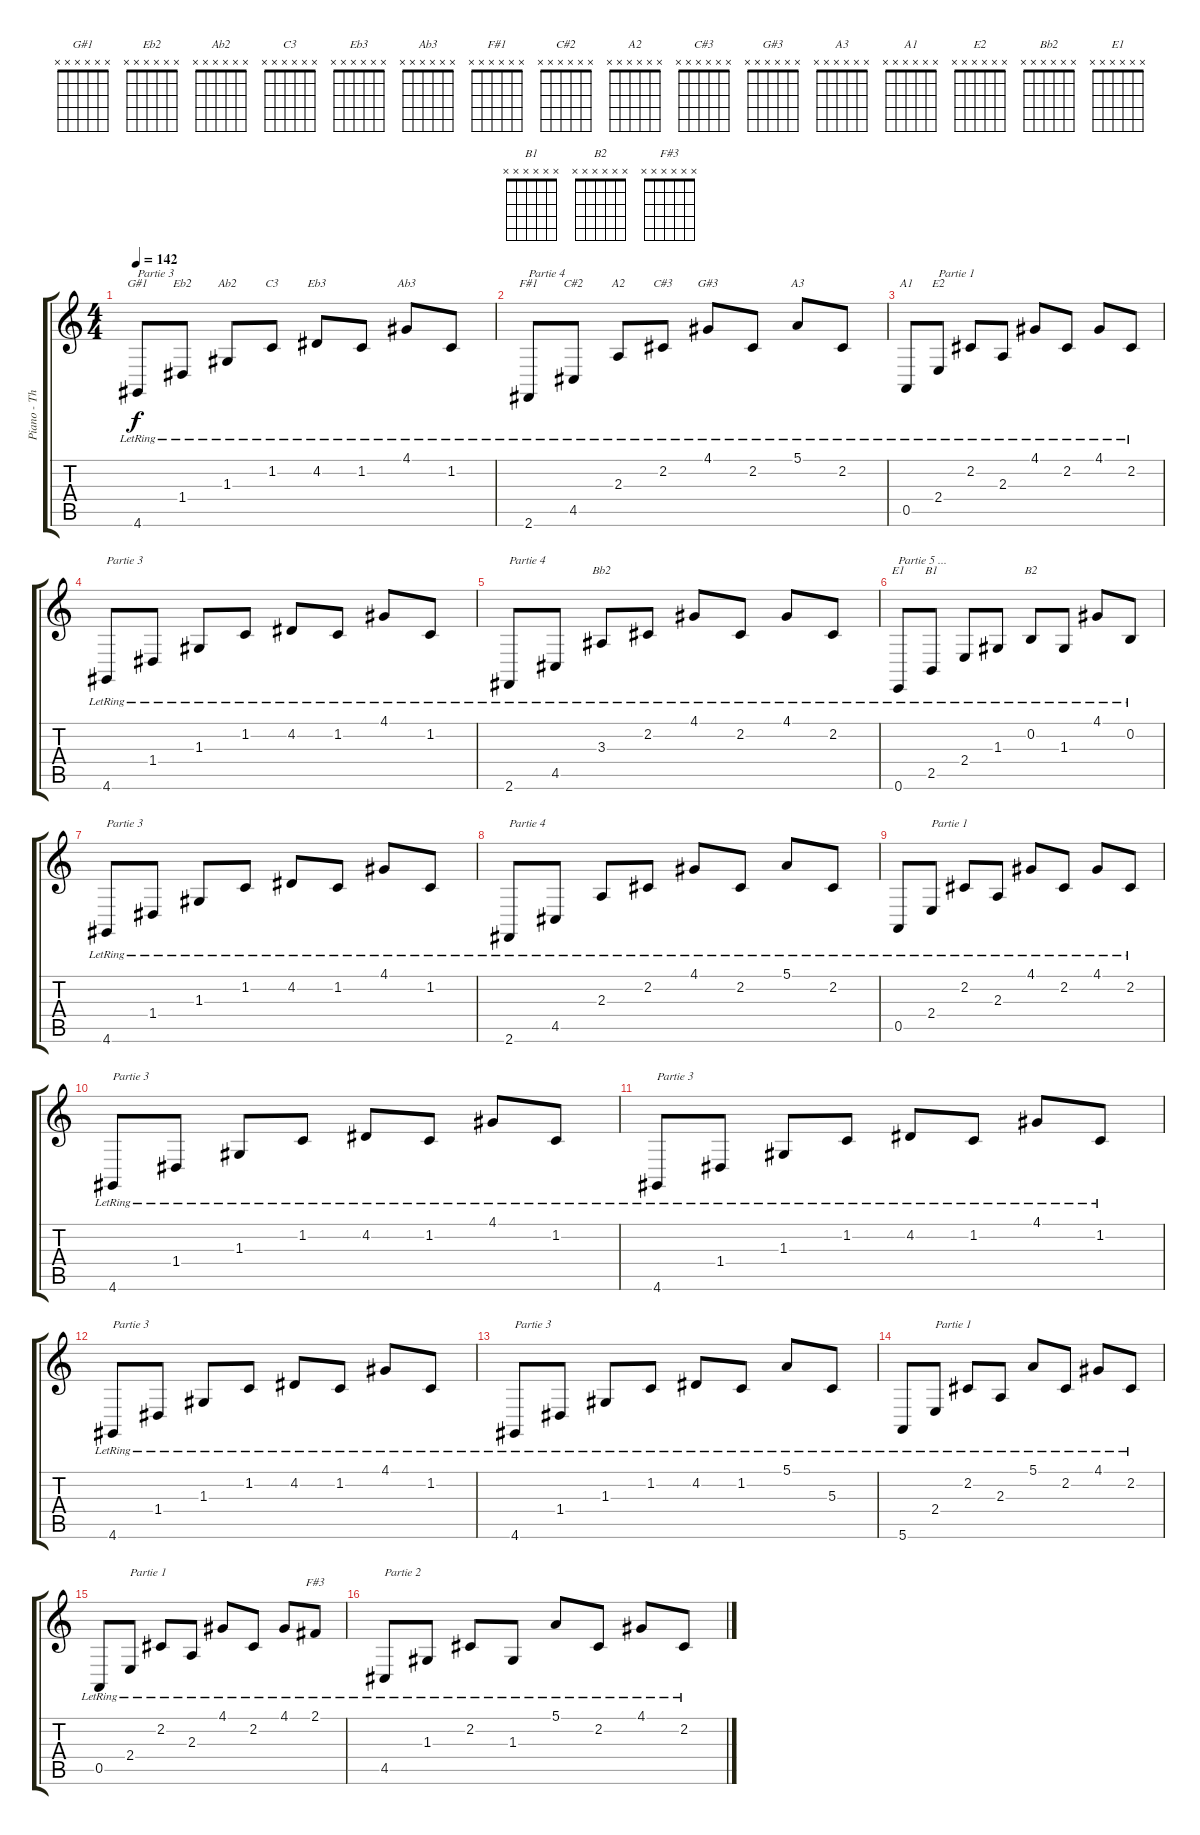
\track ("Piano - Thom Yorke" "Piano - Th") {instrument acousticgrandpiano}
\staff {score tabs}
\tuning (E4 B3 G3 D3 A2 E2) {hide}
\chord ("G#1" x x x x x x) {firstfret 0}
\chord ("Eb2" x x x x x x) {firstfret 0}
\chord ("Ab2" x x x x x x) {firstfret 0}
\chord ("C3" x x x x x x) {firstfret 0}
\chord ("Eb3" x x x x x x) {firstfret 0}
\chord ("Ab3" x x x x x x) {firstfret 0}
\chord ("F#1" x x x x x x) {firstfret 0}
\chord ("C#2" x x x x x x) {firstfret 0}
\chord ("A2" x x x x x x) {firstfret 0}
\chord ("C#3" x x x x x x) {firstfret 0}
\chord ("G#3" x x x x x x) {firstfret 0}
\chord ("A3" x x x x x x) {firstfret 0}
\chord ("A1" x x x x x x) {firstfret 0}
\chord ("E2" x x x x x x) {firstfret 0}
\chord ("Bb2" x x x x x x) {firstfret 0}
\chord ("E1" x x x x x x) {firstfret 0}
\chord ("B1" x x x x x x) {firstfret 0}
\chord ("B2" x x x x x x) {firstfret 0}
\chord ("F#3" x x x x x x) {firstfret 0}
\ts (4 4)
\tempo 142
\clef g2
\ks c
4.6{lr}.8{ch "G#1" txt "Partie 3" dy f} 1.4{lr}.8{ch "Eb2"} 1.3{lr}.8{ch "Ab2"} 1.2{lr}.8{ch "C3"} 4.2{lr}.8{ch "Eb3"} 1.2{lr}.8 4.1{lr}.8{ch "Ab3"} 1.2{lr}.8 |
2.6{lr}.8{ch "F#1" txt "Partie 4"} 4.5{lr}.8{ch "C#2"} 2.3{lr}.8{ch "A2"} 2.2{lr}.8{ch "C#3"} 4.1{lr}.8{ch "G#3"} 2.2{lr}.8 5.1{lr}.8{ch "A3"} 2.2{lr}.8 |
0.5{lr}.8{ch "A1"} 2.4{lr}.8{ch "E2" txt "Partie 1"} 2.2{lr}.8 2.3{lr}.8 4.1{lr}.8 2.2{lr}.8 4.1{lr}.8 2.2{lr}.8 |
4.6{lr}.8{txt "Partie 3"} 1.4{lr}.8 1.3{lr}.8 1.2{lr}.8 4.2{lr}.8 1.2{lr}.8 4.1{lr}.8 1.2{lr}.8 |
2.6{lr}.8{txt "Partie 4"} 4.5{lr}.8 3.3{lr}.8{ch "Bb2"} 2.2{lr}.8 4.1{lr}.8 2.2{lr}.8 4.1{lr}.8 2.2{lr}.8 |
0.6{lr}.8{ch "E1" txt "Partie 5 ..."} 2.5{lr}.8{ch "B1"} 2.4{lr}.8 1.3{lr}.8 0.2{lr}.8{ch "B2"} 1.3{lr}.8 4.1{lr}.8 0.2{lr}.8 |
4.6{lr}.8{txt "Partie 3"} 1.4{lr}.8 1.3{lr}.8 1.2{lr}.8 4.2{lr}.8 1.2{lr}.8 4.1{lr}.8 1.2{lr}.8 |
2.6{lr}.8{txt "Partie 4"} 4.5{lr}.8 2.3{lr}.8 2.2{lr}.8 4.1{lr}.8 2.2{lr}.8 5.1{lr}.8 2.2{lr}.8 |
0.5{lr}.8 2.4{lr}.8{txt "Partie 1"} 2.2{lr}.8 2.3{lr}.8 4.1{lr}.8 2.2{lr}.8 4.1{lr}.8 2.2{lr}.8 |
4.6{lr}.8{txt "Partie 3"} 1.4{lr}.8 1.3{lr}.8 1.2{lr}.8 4.2{lr}.8 1.2{lr}.8 4.1{lr}.8 1.2{lr}.8 |
4.6{lr}.8{txt "Partie 3"} 1.4{lr}.8 1.3{lr}.8 1.2{lr}.8 4.2{lr}.8 1.2{lr}.8 4.1{lr}.8 1.2{lr}.8 |
4.6{lr}.8{txt "Partie 3"} 1.4{lr}.8 1.3{lr}.8 1.2{lr}.8 4.2{lr}.8 1.2{lr}.8 4.1{lr}.8 1.2{lr}.8 |
4.6{lr}.8{txt "Partie 3"} 1.4{lr}.8 1.3{lr}.8 1.2{lr}.8 4.2{lr}.8 1.2{lr}.8 5.1{lr}.8 5.3{lr}.8 |
5.6{lr}.8 2.4{lr}.8{txt "Partie 1"} 2.2{lr}.8 2.3{lr}.8 5.1{lr}.8 2.2{lr}.8 4.1{lr}.8 2.2{lr}.8 |
0.5{lr}.8 2.4{lr}.8{txt "Partie 1"} 2.2{lr}.8 2.3{lr}.8 4.1{lr}.8 2.2{lr}.8 4.1{lr}.8 2.1{lr}.8{ch "F#3"} |
4.5{lr}.8{txt "Partie 2"} 1.3{lr}.8 2.2{lr}.8 1.3{lr}.8 5.1{lr}.8 2.2{lr}.8 4.1{lr}.8 2.2{lr}.8
